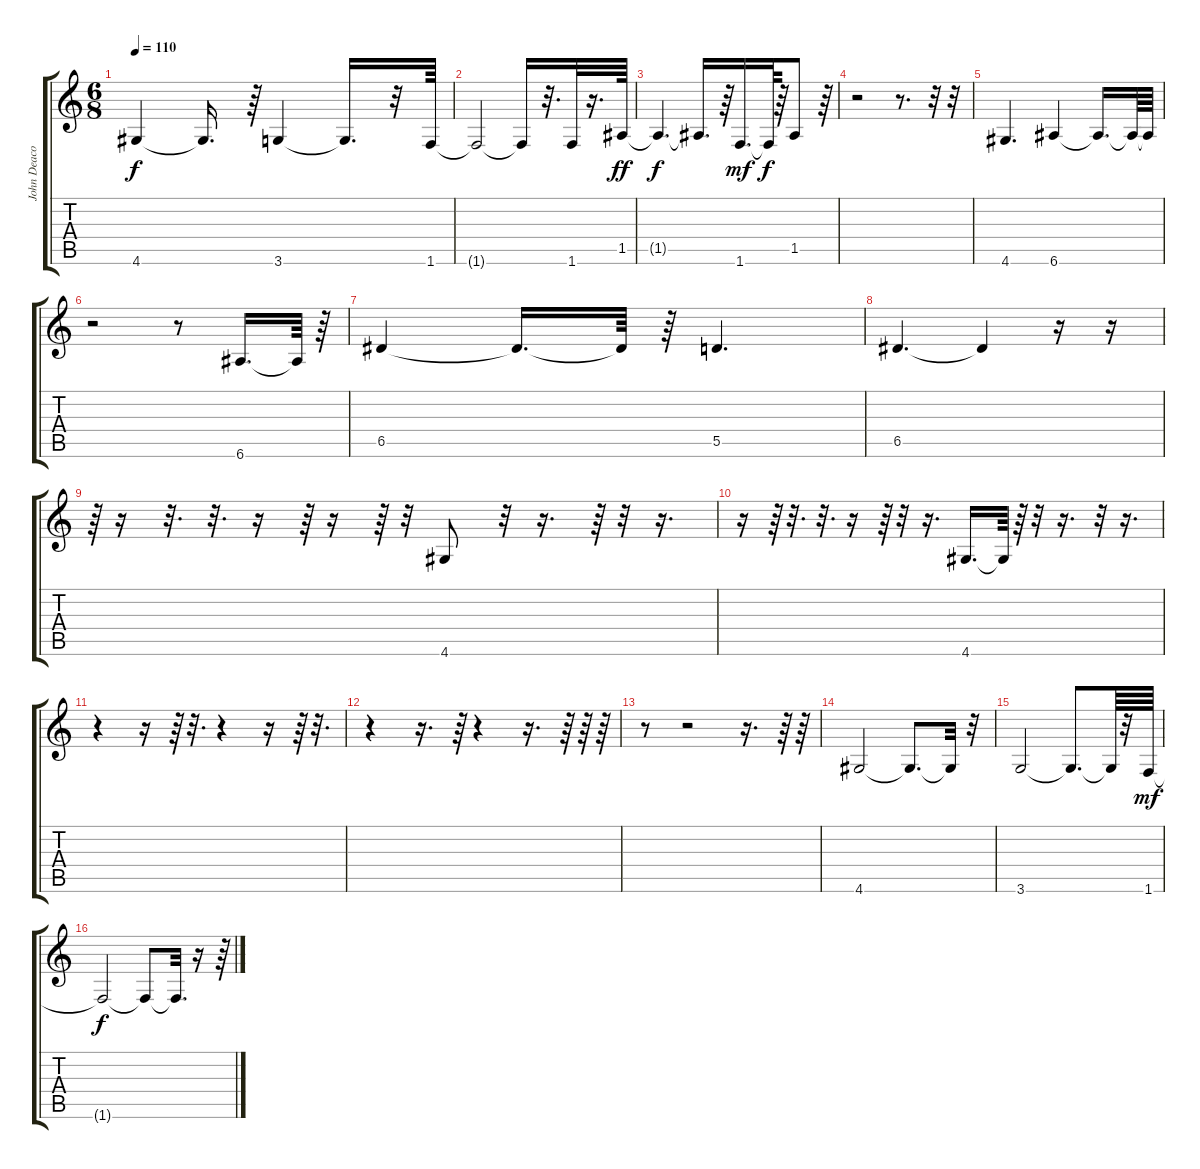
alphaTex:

\track ("John Deacon" "John Deaco") {mute instrument fretlessbass}
\staff {score tabs}
\tuning (E4 B3 G3 D3 A2 E2) {hide}
\ts (6 8)
\tempo 110
\clef g2
\ks c
4.6.4{dy f} 4.6{t}.16{d} r.64 3.6.4 3.6{t}.16{d} r.32 1.6.64 |
1.6{t}.2 1.6{t}.16 r.32{d} 1.6.32 r.16{d} 1.5.64{dy ff} |
1.5{t}.4{d dy f} 1.5{t}.16{d} r.64 1.6.16{d dy mf} 1.6{t}.64{dy f} r.64 1.5.8 r.64 |
r.2 r.8{d} r.32 r.32 |
4.6.4{d} 6.6.4 6.6{t}.16{d} 6.6{t}.64 6.6{t}.64 |
r.2 r.8 6.6.16{d} 6.6{t}.64 r.64 |
6.5.4 6.5{t}.16{d} 6.5{t}.64 r.64 5.5.4{d} |
6.5.4{d} 6.5{t}.4 r.16 r.16 |
r.64 r.16 r.32{d} r.32{d} r.16 r.64 r.16 r.64 r.32 4.6.8 r.32 r.16{d} r.64 r.32 r.16{d} |
r.16 r.64 r.32{d} r.32{d} r.16 r.64 r.32 r.16{d} 4.6.16{d} 4.6{t}.64 r.64 r.32 r.16{d} r.32 r.16{d} |
r.4 r.16 r.64 r.32{d} r.4 r.16 r.64 r.32{d} |
r.4 r.16{d} r.64 r.4 r.16{d} r.64 r.64 r.64 |
r.8 r.2 r.16{d} r.64 r.64 |
4.6.2 4.6{t}.8{d} 4.6{t}.32 r.32 |
3.6.2 3.6{t}.8{d} 3.6{t}.64 r.32 1.6.64{dy mf} |
1.6{t}.2{dy f} 1.6{t}.8 1.6{t}.32{d} r.16 r.64
